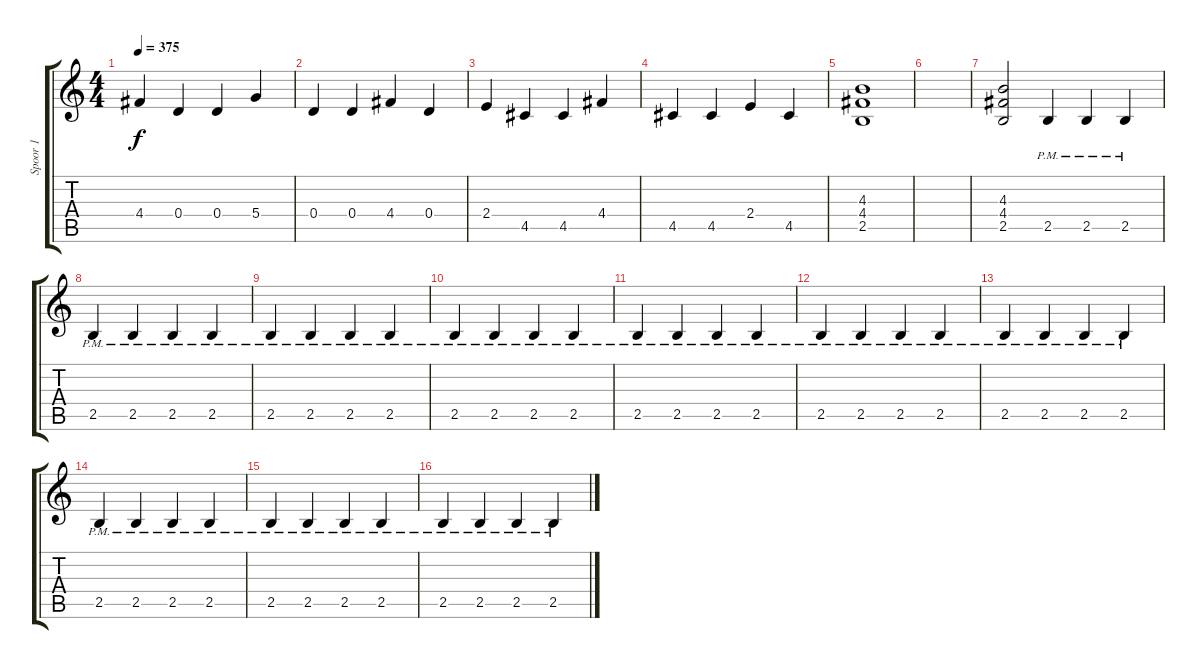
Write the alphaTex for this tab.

\track ("Spoor 1" "Spoor 1") {instrument distortionguitar}
\staff {score tabs}
\tuning (E4 B3 G3 D3 A2 E2) {hide}
\ts (4 4)
\tempo 375
\clef g2
\ks c
4.4.4{dy f} 0.4.4 0.4.4 5.4.4 |
0.4.4 0.4.4 4.4.4 0.4.4 |
2.4.4 4.5.4 4.5.4 4.4.4 |
4.5.4 4.5.4 2.4.4 4.5.4 |
(4.3 4.4 2.5).1 |
|
(4.3 4.4 2.5).2 2.5{pm}.4 2.5{pm}.4 2.5{pm}.4 |
2.5{pm}.4 2.5{pm}.4 2.5{pm}.4 2.5{pm}.4 |
2.5{pm}.4 2.5{pm}.4 2.5{pm}.4 2.5{pm}.4 |
2.5{pm}.4 2.5{pm}.4 2.5{pm}.4 2.5{pm}.4 |
2.5{pm}.4 2.5{pm}.4 2.5{pm}.4 2.5{pm}.4 |
2.5{pm}.4 2.5{pm}.4 2.5{pm}.4 2.5{pm}.4 |
2.5{pm}.4 2.5{pm}.4 2.5{pm}.4 2.5{pm}.4 |
2.5{pm}.4 2.5{pm}.4 2.5{pm}.4 2.5{pm}.4 |
2.5{pm}.4 2.5{pm}.4 2.5{pm}.4 2.5{pm}.4 |
2.5{pm}.4 2.5{pm}.4 2.5{pm}.4 2.5{pm}.4
